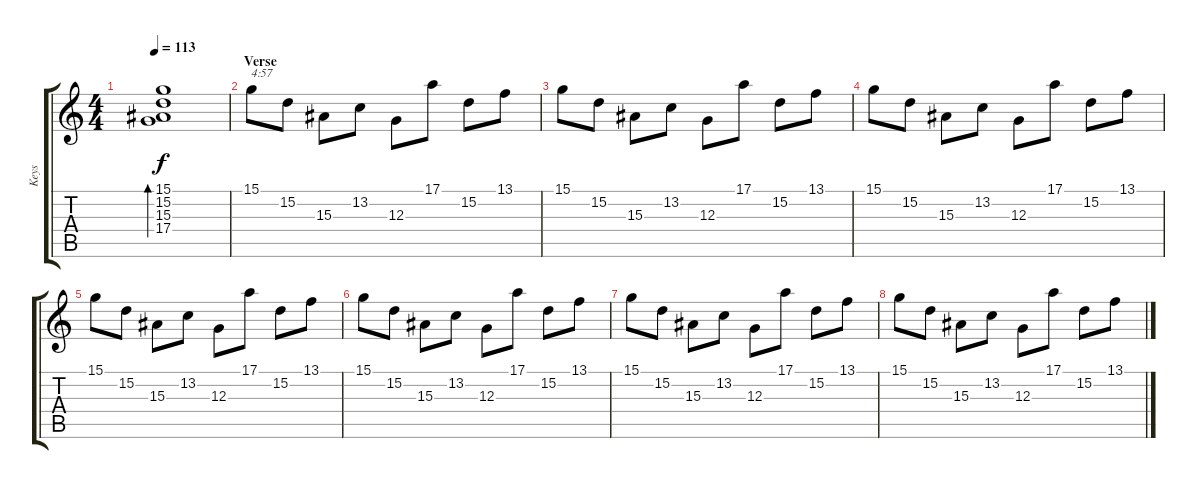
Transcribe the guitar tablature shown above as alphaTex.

\track ("Keys" "Keys") {instrument acousticgrandpiano}
\staff {score tabs}
\tuning (E4 B3 G3 D3 A2 E2) {hide}
\ts (4 4)
\tempo 113
\clef g2
\ks c
(15.1 15.2 15.3 17.4).1{bd 120 dy f} |
\section ("" "Verse")
15.1.8{txt "4:57" volume 14 balance 4 instrument musicbox} 15.2.8 15.3.8 13.2.8 12.3.8 17.1.8 15.2.8 13.1.8 |
15.1.8 15.2.8 15.3.8 13.2.8 12.3.8 17.1.8 15.2.8 13.1.8 |
15.1.8 15.2.8 15.3.8 13.2.8 12.3.8 17.1.8 15.2.8 13.1.8 |
15.1.8 15.2.8 15.3.8 13.2.8 12.3.8 17.1.8 15.2.8 13.1.8 |
15.1.8 15.2.8 15.3.8 13.2.8 12.3.8 17.1.8 15.2.8 13.1.8 |
15.1.8 15.2.8 15.3.8 13.2.8 12.3.8 17.1.8 15.2.8 13.1.8 |
15.1.8 15.2.8 15.3.8 13.2.8 12.3.8 17.1.8 15.2.8 13.1.8
